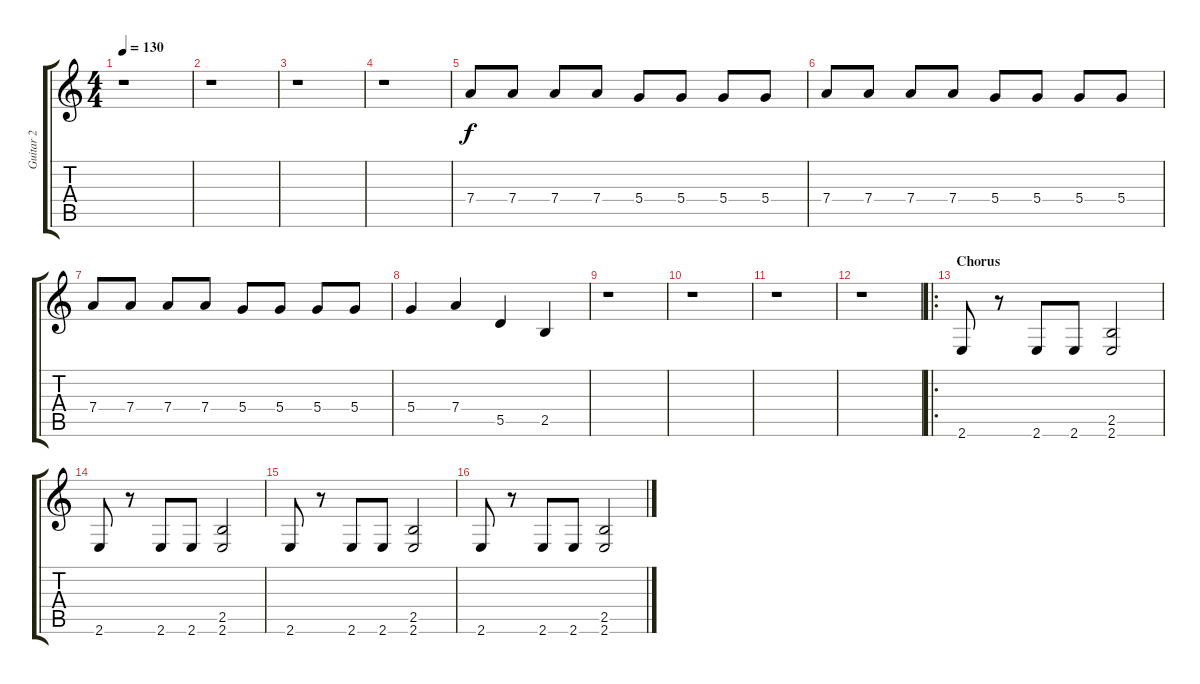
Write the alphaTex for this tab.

\track ("Guitar 2" "Guitar 2") {instrument distortionguitar}
\staff {score tabs}
\tuning (E4 B3 G3 D3 A2 D2) {hide}
\ts (4 4)
\tempo 130
\clef g2
\ks c
r.1{dy f} |
r.1 |
r.1 |
r.1 |
7.4.8 7.4.8 7.4.8 7.4.8 5.4.8 5.4.8 5.4.8 5.4.8 |
7.4.8 7.4.8 7.4.8 7.4.8 5.4.8 5.4.8 5.4.8 5.4.8 |
7.4.8 7.4.8 7.4.8 7.4.8 5.4.8 5.4.8 5.4.8 5.4.8 |
5.4.4 7.4.4 5.5.4 2.5.4 |
r.1 |
r.1 |
r.1 |
r.1 |
\ro
\section ("" "Chorus")
2.6.8 r.8 2.6.8 2.6.8 (2.5 2.6).2 |
2.6.8 r.8 2.6.8 2.6.8 (2.5 2.6).2 |
2.6.8 r.8 2.6.8 2.6.8 (2.5 2.6).2 |
2.6.8 r.8 2.6.8 2.6.8 (2.5 2.6).2
